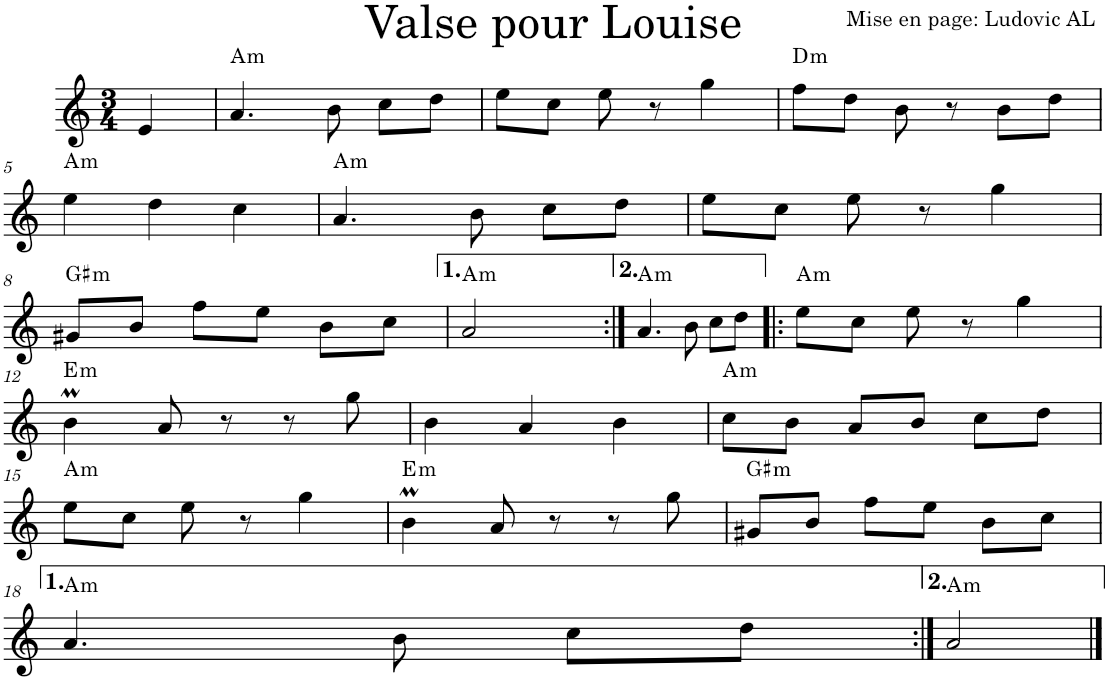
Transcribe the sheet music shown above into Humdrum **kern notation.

**kern	**harte
*part1	*part1
*staff1	*
*I"Violon	*
*I'Vln.	*
*clefG2	*
*k[]	*
*M3/4	*
=1	=1
4e/	.
=2	=2
!	!LO:H:kt=m
4.a/	A:min
8b\	.
8cc\L	.
8dd\J	.
=3	=3
8ee\L	.
8cc\J	.
8ee\	.
8r	.
4gg\	.
=4	=4
!	!LO:H:kt=m
8ff\L	D:min
8dd\J	.
8b\	.
8r	.
8b\L	.
8dd\J	.
!!LO:LB:g=z
=5	=5
!	!LO:H:kt=m
4ee\	A:min
4dd\	.
4cc\	.
=6	=6
!	!LO:H:kt=m
4.a/	A:min
8b\	.
8cc\L	.
8dd\J	.
=7	=7
8ee\L	.
8cc\J	.
8ee\	.
8r	.
4gg\	.
!!LO:LB:g=z
=8	=8
!	!LO:H:kt=m
8g#X/L	G#:min
8b/J	.
8ff\L	.
8ee\J	.
8b\L	.
8cc\J	.
=9	=9
!	!LO:H:kt=m
2a/	A:min
=10:|!	=10:|!
!	!LO:H:kt=m
4.a/	A:min
8b\	.
8cc\L	.
8dd\J	.
=11!|:	=11!|:
!	!LO:H:kt=m
8ee\L	A:min
8cc\J	.
8ee\	.
8r	.
4gg\	.
!!LO:LB:g=z
=12	=12
!	!LO:H:kt=m
4bm\	E:min
8a/	.
8r	.
8r	.
8gg\	.
=13	=13
4b\	.
4a/	.
4b\	.
=14	=14
!	!LO:H:kt=m
8cc\L	A:min
8b\J	.
8a/L	.
8b/J	.
8cc\L	.
8dd\J	.
!!LO:LB:g=z
=15	=15
!	!LO:H:kt=m
8ee\L	A:min
8cc\J	.
8ee\	.
8r	.
4gg\	.
=16	=16
!	!LO:H:kt=m
4bm\	E:min
8a/	.
8r	.
8r	.
8gg\	.
=17	=17
!	!LO:H:kt=m
8g#X/L	G#:min
8b/J	.
8ff\L	.
8ee\J	.
8b\L	.
8cc\J	.
!!LO:LB:g=z
=18	=18
!	!LO:H:kt=m
4.a/	A:min
8b\	.
8cc\L	.
8dd\J	.
=19:|!	=19:|!
!	!LO:H:kt=m
2a/	A:min
==	==
*-	*-
